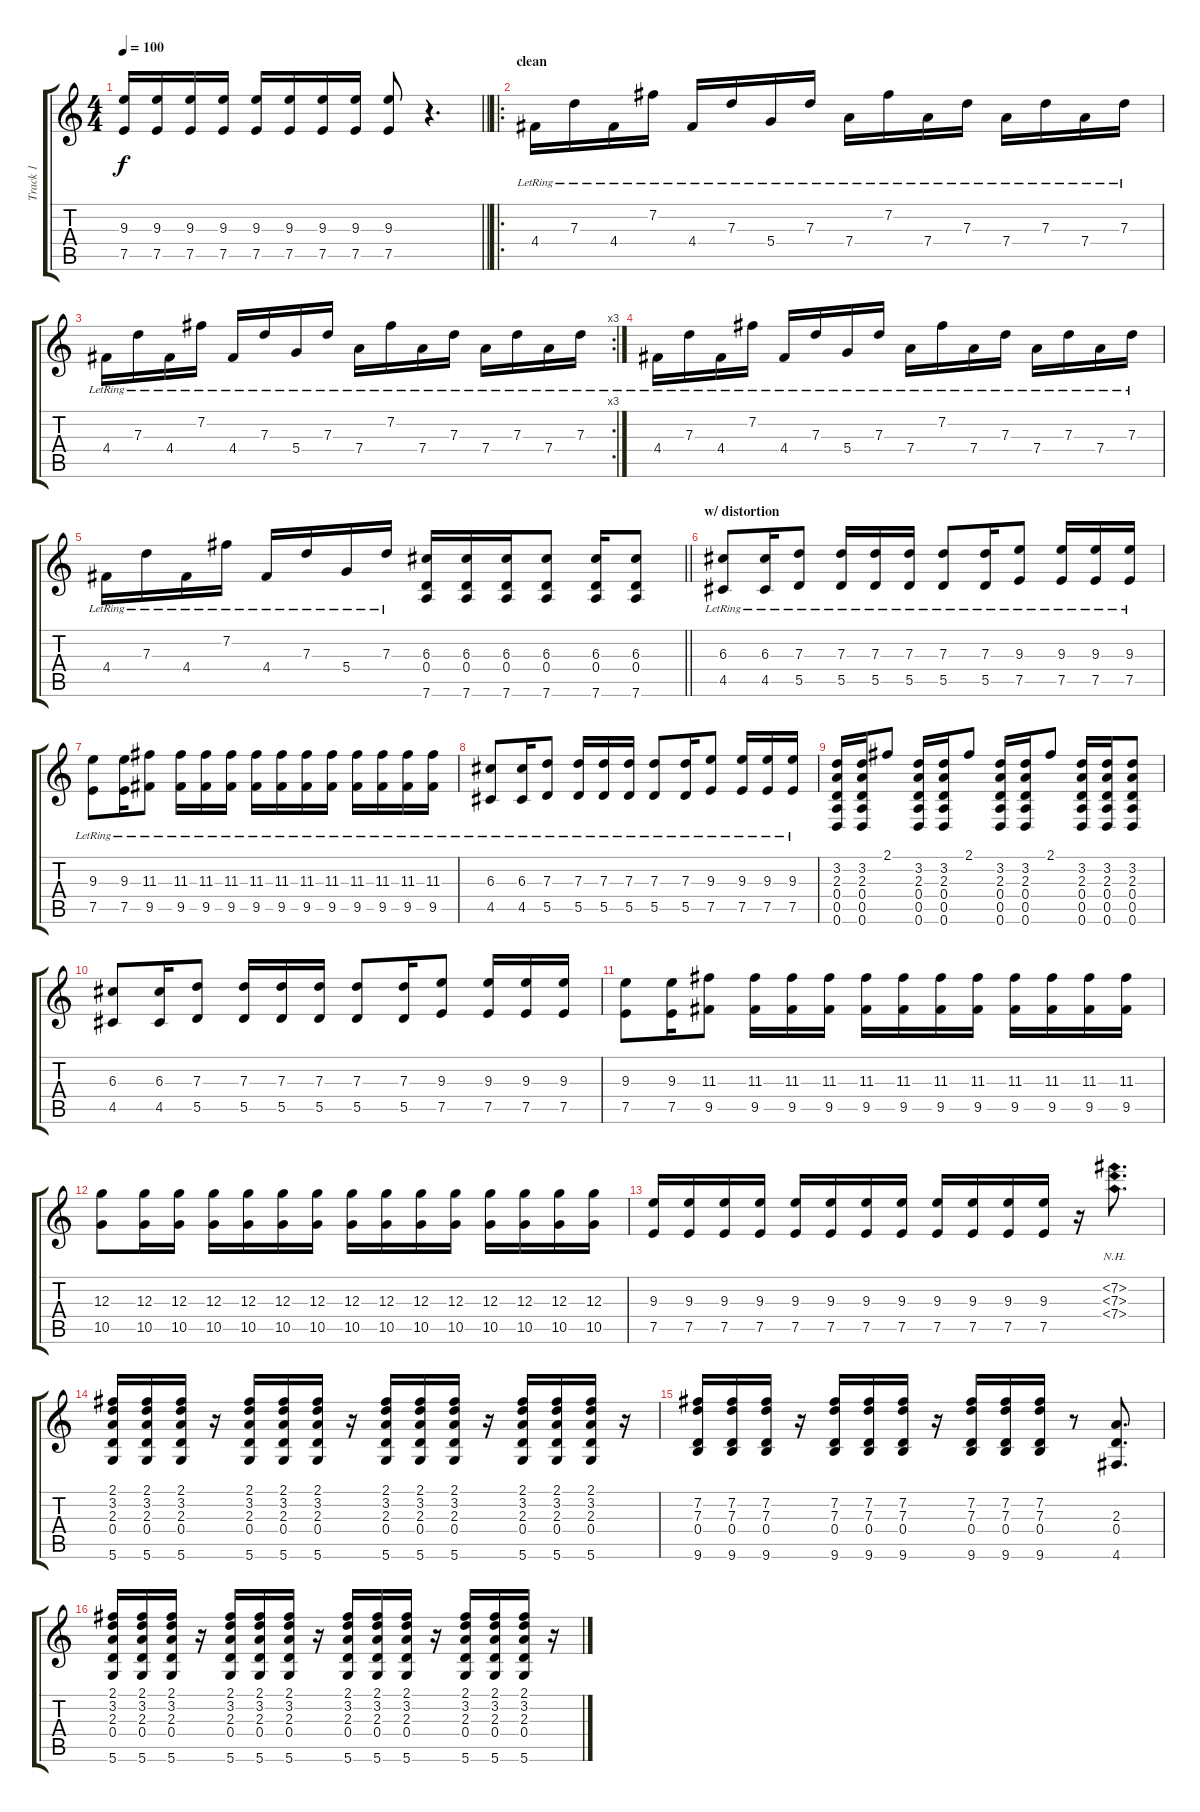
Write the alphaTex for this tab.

\track ("Track 1" "Track 1") {instrument electricguitarclean}
\staff {score tabs}
\tuning (E4 B3 G3 D3 A2 D2) {hide}
\ts (4 4)
\tempo 100
\clef g2
\barLineRight lightlight
\ks c
(9.3 7.5).16{dy f} (9.3 7.5).16 (9.3 7.5).16 (9.3 7.5).16 (9.3 7.5).16 (9.3 7.5).16 (9.3 7.5).16 (9.3 7.5).16 (9.3 7.5).8 r.4{d} |
\ro
\section ("" "clean")
4.4{lr}.16 7.3{lr}.16 4.4{lr}.16 7.2{lr}.16 4.4{lr}.16 7.3{lr}.16 5.4{lr}.16 7.3{lr}.16 7.4{lr}.16 7.2{lr}.16 7.4{lr}.16 7.3{lr}.16 7.4{lr}.16 7.3{lr}.16 7.4{lr}.16 7.3{lr}.16 |
\rc 3
4.4{lr}.16 7.3{lr}.16 4.4{lr}.16 7.2{lr}.16 4.4{lr}.16 7.3{lr}.16 5.4{lr}.16 7.3{lr}.16 7.4{lr}.16 7.2{lr}.16 7.4{lr}.16 7.3{lr}.16 7.4{lr}.16 7.3{lr}.16 7.4{lr}.16 7.3{lr}.16 |
4.4{lr}.16 7.3{lr}.16 4.4{lr}.16 7.2{lr}.16 4.4{lr}.16 7.3{lr}.16 5.4{lr}.16 7.3{lr}.16 7.4{lr}.16 7.2{lr}.16 7.4{lr}.16 7.3{lr}.16 7.4{lr}.16 7.3{lr}.16 7.4{lr}.16 7.3{lr}.16 |
\barLineRight lightlight
4.4{lr}.16 7.3{lr}.16 4.4{lr}.16 7.2{lr}.16 4.4{lr}.16 7.3{lr}.16 5.4{lr}.16 7.3{lr}.16 (6.3 0.4 7.6).16 (6.3 0.4 7.6).16 (6.3 0.4 7.6).16 (6.3 0.4 7.6).8 (6.3 0.4 7.6).16 (6.3 0.4 7.6).8 |
\section ("" "w/ distortion")
(6.3{lr} 4.5{lr}).8 (6.3{lr} 4.5{lr}).16 (7.3{lr} 5.5{lr}).8 (7.3{lr} 5.5{lr}).16 (7.3{lr} 5.5{lr}).16 (7.3{lr} 5.5{lr}).16 (7.3{lr} 5.5{lr}).8 (7.3{lr} 5.5{lr}).16 (9.3{lr} 7.5{lr}).8 (9.3{lr} 7.5{lr}).16 (9.3{lr} 7.5{lr}).16 (9.3{lr} 7.5{lr}).16 |
(9.3{lr} 7.5{lr}).8 (9.3{lr} 7.5{lr}).16 (11.3{lr} 9.5{lr}).8 (11.3{lr} 9.5{lr}).16 (11.3{lr} 9.5{lr}).16 (11.3{lr} 9.5{lr}).16 (11.3{lr} 9.5{lr}).16 (11.3{lr} 9.5{lr}).16 (11.3{lr} 9.5{lr}).16 (11.3{lr} 9.5{lr}).16 (11.3{lr} 9.5{lr}).16 (11.3{lr} 9.5{lr}).16 (11.3{lr} 9.5{lr}).16 (11.3{lr} 9.5{lr}).16 |
(6.3{lr} 4.5{lr}).8 (6.3{lr} 4.5{lr}).16 (7.3{lr} 5.5{lr}).8 (7.3{lr} 5.5{lr}).16 (7.3{lr} 5.5{lr}).16 (7.3{lr} 5.5{lr}).16 (7.3{lr} 5.5{lr}).8 (7.3{lr} 5.5{lr}).16 (9.3{lr} 7.5{lr}).8 (9.3{lr} 7.5{lr}).16 (9.3{lr} 7.5{lr}).16 (9.3{lr} 7.5{lr}).16 |
(3.2 2.3 0.4 0.5 0.6).16 (3.2 2.3 0.4 0.5 0.6).16 2.1.8 (3.2 2.3 0.4 0.5 0.6).16 (3.2 2.3 0.4 0.5 0.6).16 2.1.8 (3.2 2.3 0.4 0.5 0.6).16 (3.2 2.3 0.4 0.5 0.6).16 2.1.8 (3.2 2.3 0.4 0.5 0.6).16 (3.2 2.3 0.4 0.5 0.6).16 (3.2 2.3 0.4 0.5 0.6).8 |
(6.3 4.5).8 (6.3 4.5).16 (7.3 5.5).8 (7.3 5.5).16 (7.3 5.5).16 (7.3 5.5).16 (7.3 5.5).8 (7.3 5.5).16 (9.3 7.5).8 (9.3 7.5).16 (9.3 7.5).16 (9.3 7.5).16 |
(9.3 7.5).8 (9.3 7.5).16 (11.3 9.5).8 (11.3 9.5).16 (11.3 9.5).16 (11.3 9.5).16 (11.3 9.5).16 (11.3 9.5).16 (11.3 9.5).16 (11.3 9.5).16 (11.3 9.5).16 (11.3 9.5).16 (11.3 9.5).16 (11.3 9.5).16 |
(12.3 10.5).8 (12.3 10.5).16 (12.3 10.5).16 (12.3 10.5).16 (12.3 10.5).16 (12.3 10.5).16 (12.3 10.5).16 (12.3 10.5).16 (12.3 10.5).16 (12.3 10.5).16 (12.3 10.5).16 (12.3 10.5).16 (12.3 10.5).16 (12.3 10.5).16 (12.3 10.5).16 |
(9.3 7.5).16 (9.3 7.5).16 (9.3 7.5).16 (9.3 7.5).16 (9.3 7.5).16 (9.3 7.5).16 (9.3 7.5).16 (9.3 7.5).16 (9.3 7.5).16 (9.3 7.5).16 (9.3 7.5).16 (9.3 7.5).16 r.16 (7.2{nh} 7.3{nh} 7.4{nh}).8{d} |
(2.1 3.2 2.3 0.4 5.6).16 (2.1 3.2 2.3 0.4 5.6).16 (2.1 3.2 2.3 0.4 5.6).16 r.16 (2.1 3.2 2.3 0.4 5.6).16 (2.1 3.2 2.3 0.4 5.6).16 (2.1 3.2 2.3 0.4 5.6).16 r.16 (2.1 3.2 2.3 0.4 5.6).16 (2.1 3.2 2.3 0.4 5.6).16 (2.1 3.2 2.3 0.4 5.6).16 r.16 (2.1 3.2 2.3 0.4 5.6).16 (2.1 3.2 2.3 0.4 5.6).16 (2.1 3.2 2.3 0.4 5.6).16 r.16 |
(7.2 7.3 0.4 9.6).16 (7.2 7.3 0.4 9.6).16 (7.2 7.3 0.4 9.6).16 r.16 (7.2 7.3 0.4 9.6).16 (7.2 7.3 0.4 9.6).16 (7.2 7.3 0.4 9.6).16 r.16 (7.2 7.3 0.4 9.6).16 (7.2 7.3 0.4 9.6).16 (7.2 7.3 0.4 9.6).16 r.8 (2.3 0.4 4.6).8{d} |
(2.1 3.2 2.3 0.4 5.6).16 (2.1 3.2 2.3 0.4 5.6).16 (2.1 3.2 2.3 0.4 5.6).16 r.16 (2.1 3.2 2.3 0.4 5.6).16 (2.1 3.2 2.3 0.4 5.6).16 (2.1 3.2 2.3 0.4 5.6).16 r.16 (2.1 3.2 2.3 0.4 5.6).16 (2.1 3.2 2.3 0.4 5.6).16 (2.1 3.2 2.3 0.4 5.6).16 r.16 (2.1 3.2 2.3 0.4 5.6).16 (2.1 3.2 2.3 0.4 5.6).16 (2.1 3.2 2.3 0.4 5.6).16 r.16
